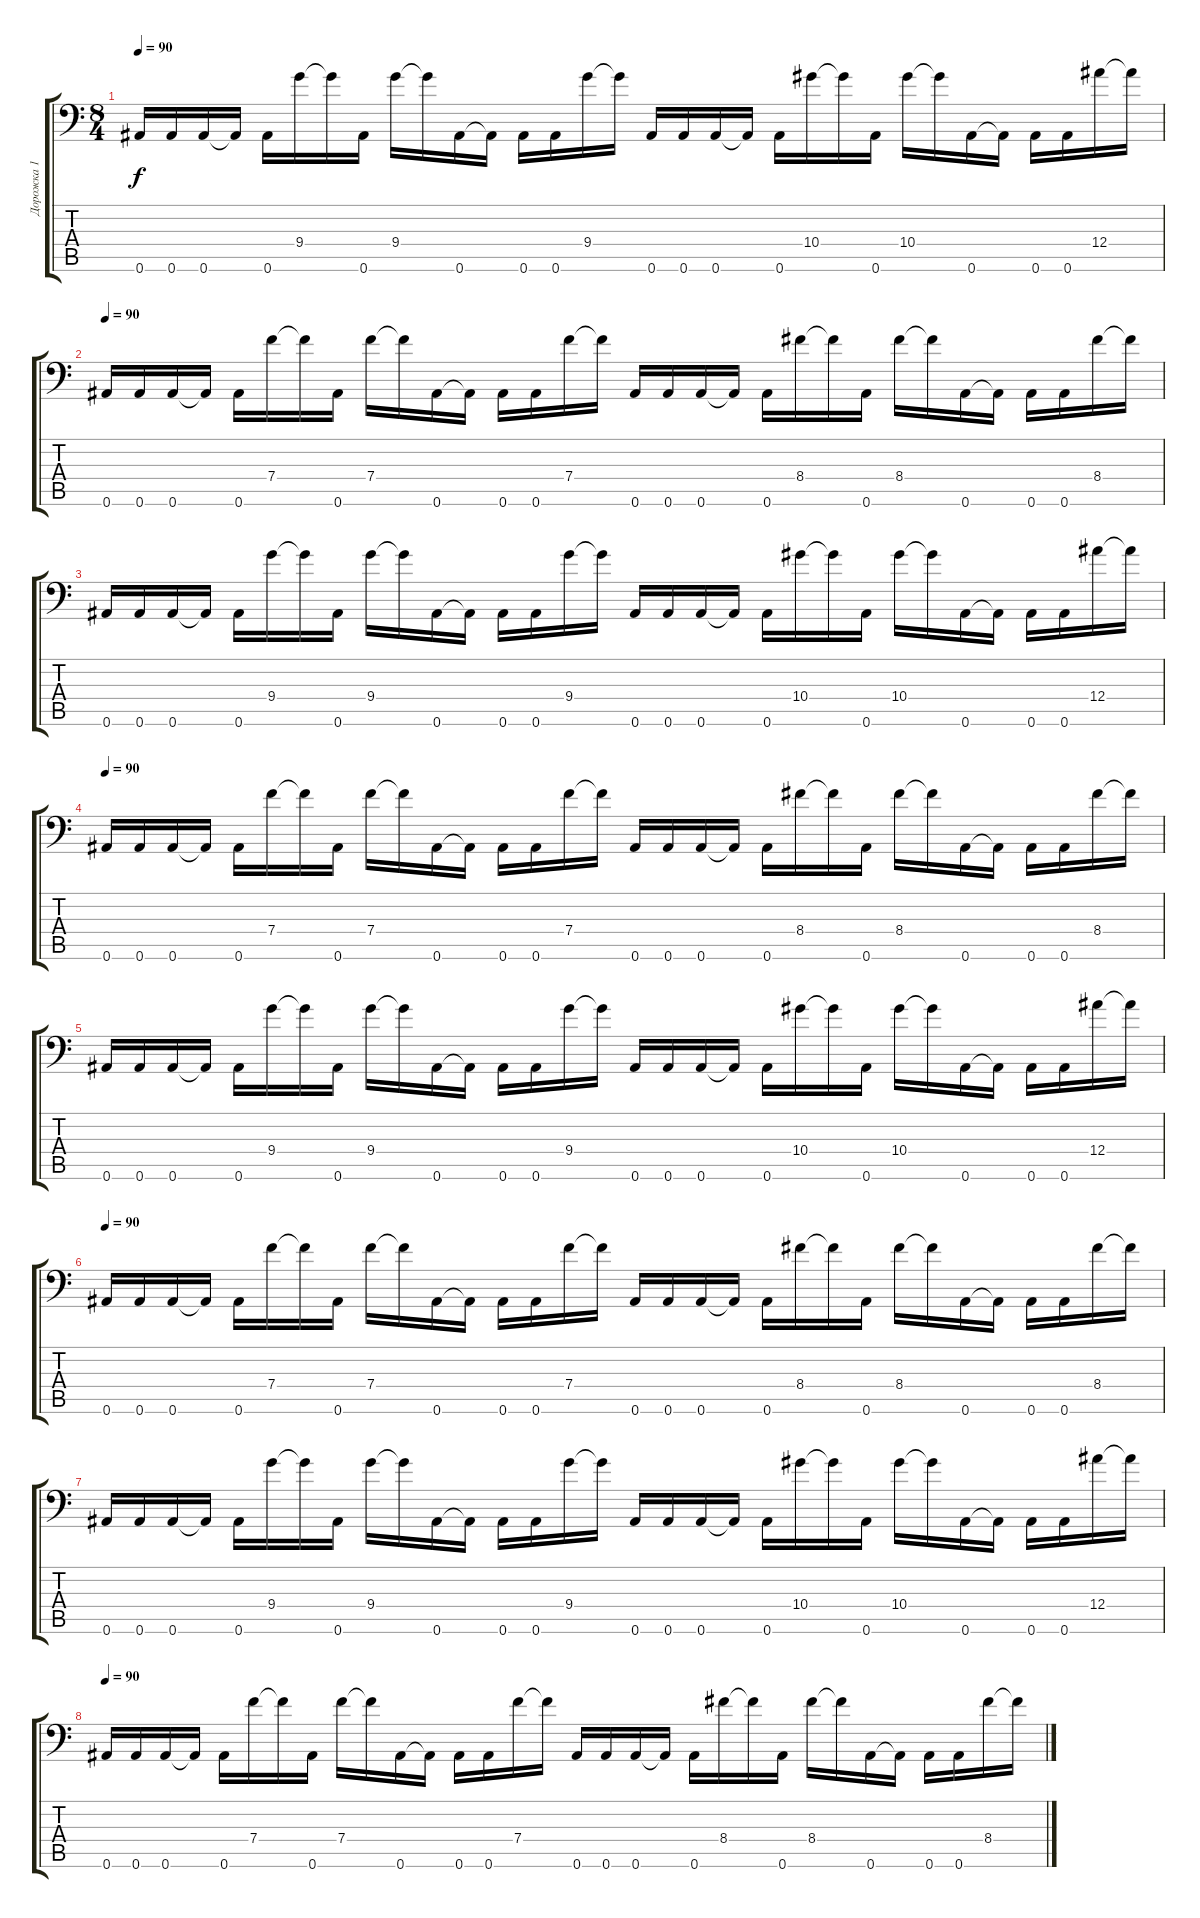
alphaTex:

\track ("Дорожка 1" "Дорожка 1") {instrument distortionguitar}
\staff {score tabs}
\tuning (C4 G3 Eb3 Bb2 F2 Bb1) {hide}
\ts (8 4)
\tempo 90
\clef f4
\ks c
0.6.16{dy f} 0.6.16 0.6.16 0.6{t}.16 0.6.16 9.4.16 9.4{t}.16 0.6.16 9.4.16 9.4{t}.16 0.6.16 0.6{t}.16 0.6.16 0.6.16 9.4.16 9.4{t}.16 0.6.16 0.6.16 0.6.16 0.6{t}.16 0.6.16 10.4.16 10.4{t}.16 0.6.16 10.4.16 10.4{t}.16 0.6.16 0.6{t}.16 0.6.16 0.6.16 12.4.16 12.4{t}.16 |
\tempo 90
0.6.16{instrument distortionguitar} 0.6.16 0.6.16 0.6{t}.16 0.6.16 7.4.16 7.4{t}.16 0.6.16 7.4.16 7.4{t}.16 0.6.16 0.6{t}.16 0.6.16 0.6.16 7.4.16 7.4{t}.16 0.6.16 0.6.16 0.6.16 0.6{t}.16 0.6.16 8.4.16 8.4{t}.16 0.6.16 8.4.16 8.4{t}.16 0.6.16 0.6{t}.16 0.6.16 0.6.16 8.4.16 8.4{t}.16 |
0.6.16 0.6.16 0.6.16 0.6{t}.16 0.6.16 9.4.16 9.4{t}.16 0.6.16 9.4.16 9.4{t}.16 0.6.16 0.6{t}.16 0.6.16 0.6.16 9.4.16 9.4{t}.16 0.6.16 0.6.16 0.6.16 0.6{t}.16 0.6.16 10.4.16 10.4{t}.16 0.6.16 10.4.16 10.4{t}.16 0.6.16 0.6{t}.16 0.6.16 0.6.16 12.4.16 12.4{t}.16 |
\tempo 90
0.6.16{instrument distortionguitar} 0.6.16 0.6.16 0.6{t}.16 0.6.16 7.4.16 7.4{t}.16 0.6.16 7.4.16 7.4{t}.16 0.6.16 0.6{t}.16 0.6.16 0.6.16 7.4.16 7.4{t}.16 0.6.16 0.6.16 0.6.16 0.6{t}.16 0.6.16 8.4.16 8.4{t}.16 0.6.16 8.4.16 8.4{t}.16 0.6.16 0.6{t}.16 0.6.16 0.6.16 8.4.16 8.4{t}.16 |
0.6.16 0.6.16 0.6.16 0.6{t}.16 0.6.16 9.4.16 9.4{t}.16 0.6.16 9.4.16 9.4{t}.16 0.6.16 0.6{t}.16 0.6.16 0.6.16 9.4.16 9.4{t}.16 0.6.16 0.6.16 0.6.16 0.6{t}.16 0.6.16 10.4.16 10.4{t}.16 0.6.16 10.4.16 10.4{t}.16 0.6.16 0.6{t}.16 0.6.16 0.6.16 12.4.16 12.4{t}.16 |
\tempo 90
0.6.16{instrument distortionguitar} 0.6.16 0.6.16 0.6{t}.16 0.6.16 7.4.16 7.4{t}.16 0.6.16 7.4.16 7.4{t}.16 0.6.16 0.6{t}.16 0.6.16 0.6.16 7.4.16 7.4{t}.16 0.6.16 0.6.16 0.6.16 0.6{t}.16 0.6.16 8.4.16 8.4{t}.16 0.6.16 8.4.16 8.4{t}.16 0.6.16 0.6{t}.16 0.6.16 0.6.16 8.4.16 8.4{t}.16 |
0.6.16 0.6.16 0.6.16 0.6{t}.16 0.6.16 9.4.16 9.4{t}.16 0.6.16 9.4.16 9.4{t}.16 0.6.16 0.6{t}.16 0.6.16 0.6.16 9.4.16 9.4{t}.16 0.6.16 0.6.16 0.6.16 0.6{t}.16 0.6.16 10.4.16 10.4{t}.16 0.6.16 10.4.16 10.4{t}.16 0.6.16 0.6{t}.16 0.6.16 0.6.16 12.4.16 12.4{t}.16 |
\tempo 90
0.6.16{instrument distortionguitar} 0.6.16 0.6.16 0.6{t}.16 0.6.16 7.4.16 7.4{t}.16 0.6.16 7.4.16 7.4{t}.16 0.6.16 0.6{t}.16 0.6.16 0.6.16 7.4.16 7.4{t}.16 0.6.16 0.6.16 0.6.16 0.6{t}.16 0.6.16 8.4.16 8.4{t}.16 0.6.16 8.4.16 8.4{t}.16 0.6.16 0.6{t}.16 0.6.16 0.6.16 8.4.16 8.4{t}.16
